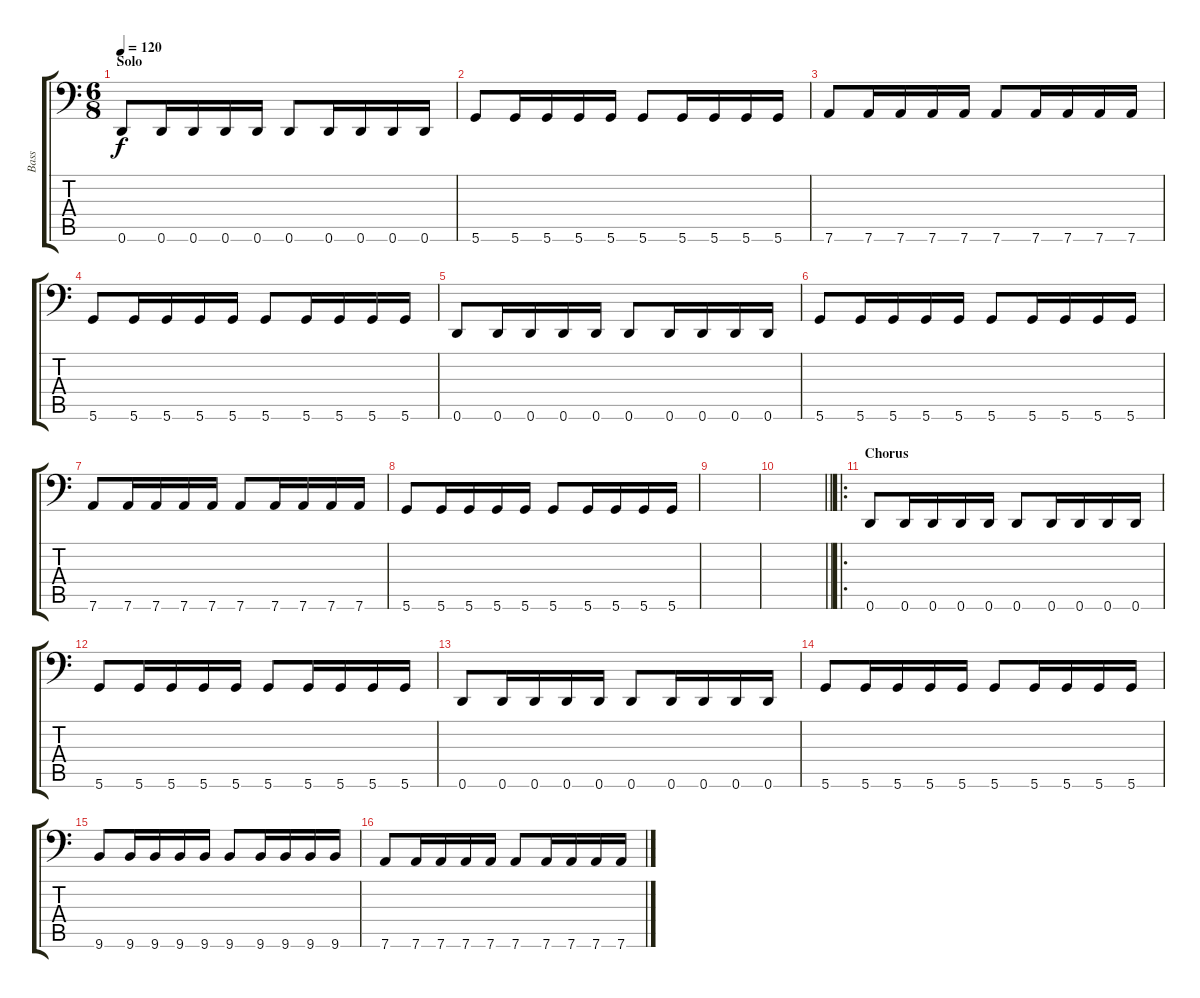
\track ("Bass" "Bass") {instrument electricbasspick}
\staff {score tabs}
\tuning (E3 B2 G2 D2 A1 D1) {hide}
\ts (6 8)
\section ("" "Solo")
\tempo 120
\clef f4
\ks c
0.6.8{dy f} 0.6.16 0.6.16 0.6.16 0.6.16 0.6.8 0.6.16 0.6.16 0.6.16 0.6.16 |
5.6.8 5.6.16 5.6.16 5.6.16 5.6.16 5.6.8 5.6.16 5.6.16 5.6.16 5.6.16 |
7.6.8 7.6.16 7.6.16 7.6.16 7.6.16 7.6.8 7.6.16 7.6.16 7.6.16 7.6.16 |
5.6.8 5.6.16 5.6.16 5.6.16 5.6.16 5.6.8 5.6.16 5.6.16 5.6.16 5.6.16 |
0.6.8 0.6.16 0.6.16 0.6.16 0.6.16 0.6.8 0.6.16 0.6.16 0.6.16 0.6.16 |
5.6.8 5.6.16 5.6.16 5.6.16 5.6.16 5.6.8 5.6.16 5.6.16 5.6.16 5.6.16 |
7.6.8 7.6.16 7.6.16 7.6.16 7.6.16 7.6.8 7.6.16 7.6.16 7.6.16 7.6.16 |
5.6.8 5.6.16 5.6.16 5.6.16 5.6.16 5.6.8 5.6.16 5.6.16 5.6.16 5.6.16 |
|
\barLineRight lightlight
|
\ro
\section ("" "Chorus")
0.6.8 0.6.16 0.6.16 0.6.16 0.6.16 0.6.8 0.6.16 0.6.16 0.6.16 0.6.16 |
5.6.8 5.6.16 5.6.16 5.6.16 5.6.16 5.6.8 5.6.16 5.6.16 5.6.16 5.6.16 |
0.6.8 0.6.16 0.6.16 0.6.16 0.6.16 0.6.8 0.6.16 0.6.16 0.6.16 0.6.16 |
5.6.8 5.6.16 5.6.16 5.6.16 5.6.16 5.6.8 5.6.16 5.6.16 5.6.16 5.6.16 |
9.6.8 9.6.16 9.6.16 9.6.16 9.6.16 9.6.8 9.6.16 9.6.16 9.6.16 9.6.16 |
7.6.8 7.6.16 7.6.16 7.6.16 7.6.16 7.6.8 7.6.16 7.6.16 7.6.16 7.6.16
